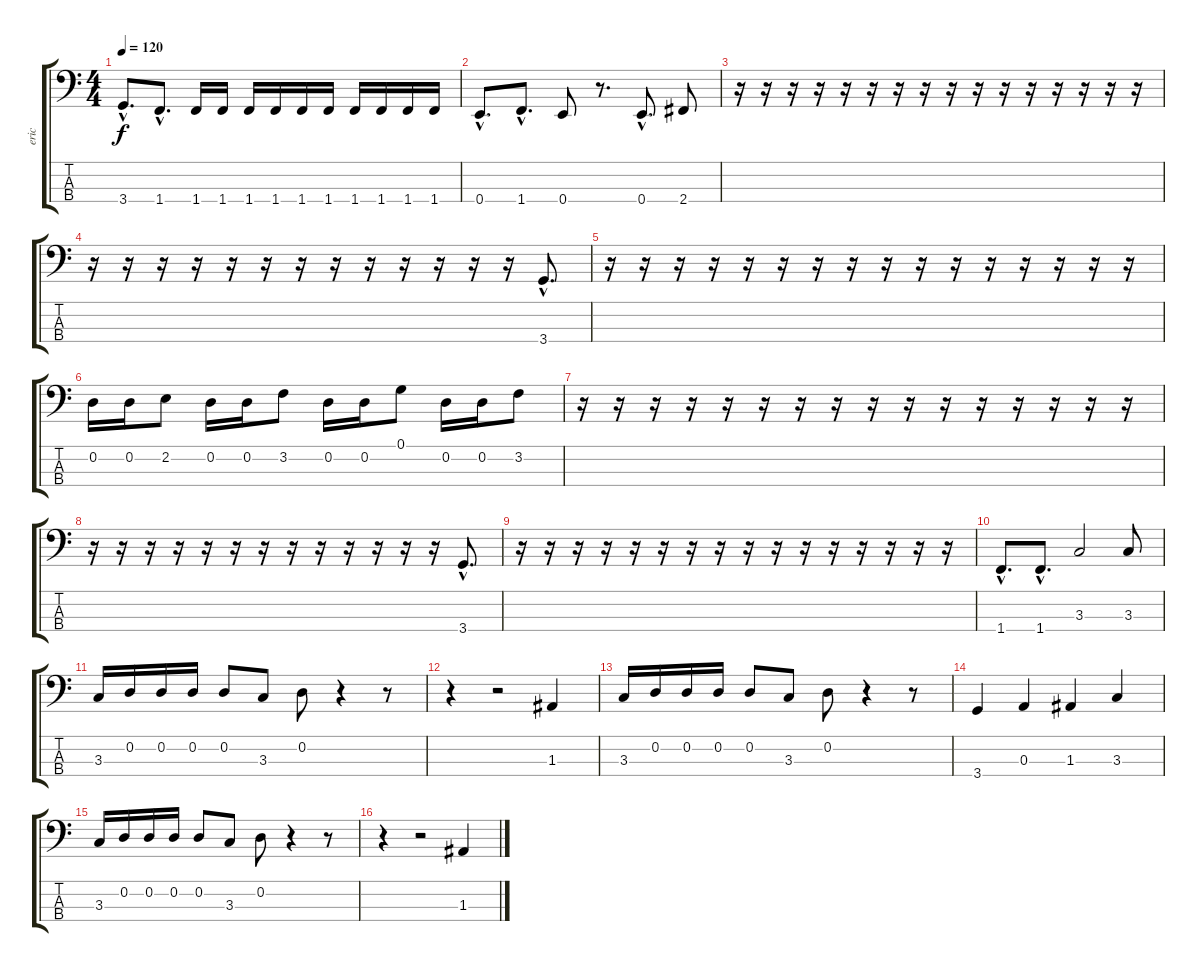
\track ("eric" "eric") {instrument electricbassfinger}
\staff {score tabs}
\tuning (G2 D2 A1 E1) {hide}
\ts (4 4)
\tempo 120
\clef f4
\ks c
3.4{hac}.8{d dy f} 1.4{hac}.8{d} 1.4.16 1.4.16 1.4.16 1.4.16 1.4.16 1.4.16 1.4.16 1.4.16 1.4.16 1.4.16 |
0.4{hac}.8{d} 1.4{hac}.8{d} 0.4.8 r.8{d} 0.4{hac}.8{d} 2.4.8 |
r.16 r.16 r.16 r.16 r.16 r.16 r.16 r.16 r.16 r.16 r.16 r.16 r.16 r.16 r.16 r.16 |
r.16 r.16 r.16 r.16 r.16 r.16 r.16 r.16 r.16 r.16 r.16 r.16 r.16 3.4{hac}.8{d} |
r.16 r.16 r.16 r.16 r.16 r.16 r.16 r.16 r.16 r.16 r.16 r.16 r.16 r.16 r.16 r.16 |
0.2.16 0.2.16 2.2.8 0.2.16 0.2.16 3.2.8 0.2.16 0.2.16 0.1.8 0.2.16 0.2.16 3.2.8 |
r.16 r.16 r.16 r.16 r.16 r.16 r.16 r.16 r.16 r.16 r.16 r.16 r.16 r.16 r.16 r.16 |
r.16 r.16 r.16 r.16 r.16 r.16 r.16 r.16 r.16 r.16 r.16 r.16 r.16 3.4{hac}.8{d} |
r.16 r.16 r.16 r.16 r.16 r.16 r.16 r.16 r.16 r.16 r.16 r.16 r.16 r.16 r.16 r.16 |
1.4{hac}.8{d} 1.4{hac}.8{d} 3.3.2 3.3.8 |
3.3.16 0.2.16 0.2.16 0.2.16 0.2.8 3.3.8 0.2.8 r.4 r.8 |
r.4 r.2 1.3.4 |
3.3.16 0.2.16 0.2.16 0.2.16 0.2.8 3.3.8 0.2.8 r.4 r.8 |
3.4.4 0.3.4 1.3.4 3.3.4 |
3.3.16 0.2.16 0.2.16 0.2.16 0.2.8 3.3.8 0.2.8 r.4 r.8 |
r.4 r.2 1.3.4
